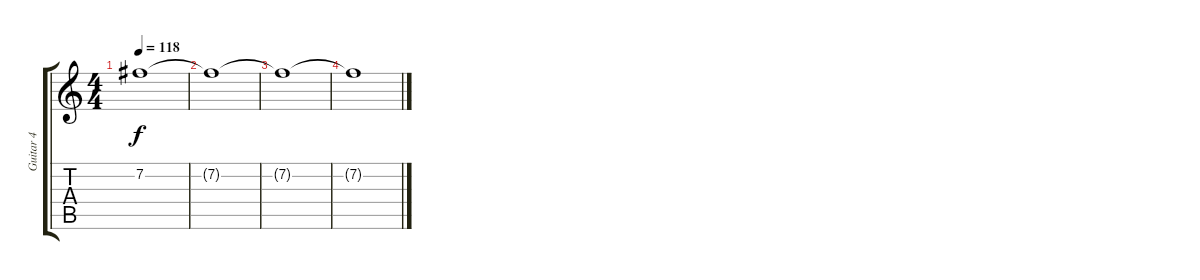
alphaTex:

\track ("Guitar 4" "Guitar 4") {instrument distortionguitar}
\staff {score tabs}
\tuning (E4 B3 G3 D3 A2 E2) {hide}
\ts (4 4)
\tempo 118
\clef g2
\ks c
7.2.1{dy f} |
7.2{t}.1{volume 10} |
7.2{t}.1{volume 8} |
7.2{t}.1{volume 5}
